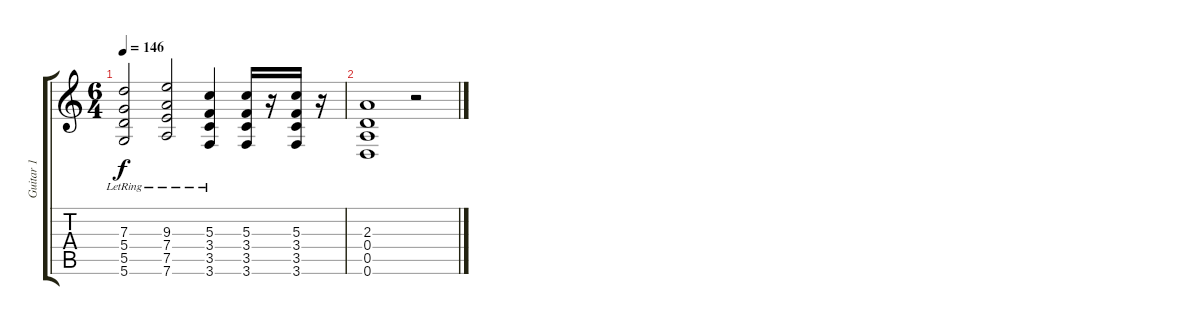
\track ("Guitar 1" "Guitar 1") {instrument electricguitarjazz}
\staff {score tabs}
\tuning (E4 B3 G3 D3 A2 D2) {hide}
\ts (6 4)
\tempo 146
\clef g2
\ks c
(7.3 5.4{lr} 5.5{lr} 5.6{lr}).2{dy f} (9.3 7.4{lr} 7.5{lr} 7.6{lr}).2 (5.3 3.4 3.5 3.6{lr}).4 (5.3 3.4 3.5 3.6).16 r.16 (5.3 3.4 3.5 3.6).16 r.16 |
(2.3 0.4 0.5 0.6).1 r.2
